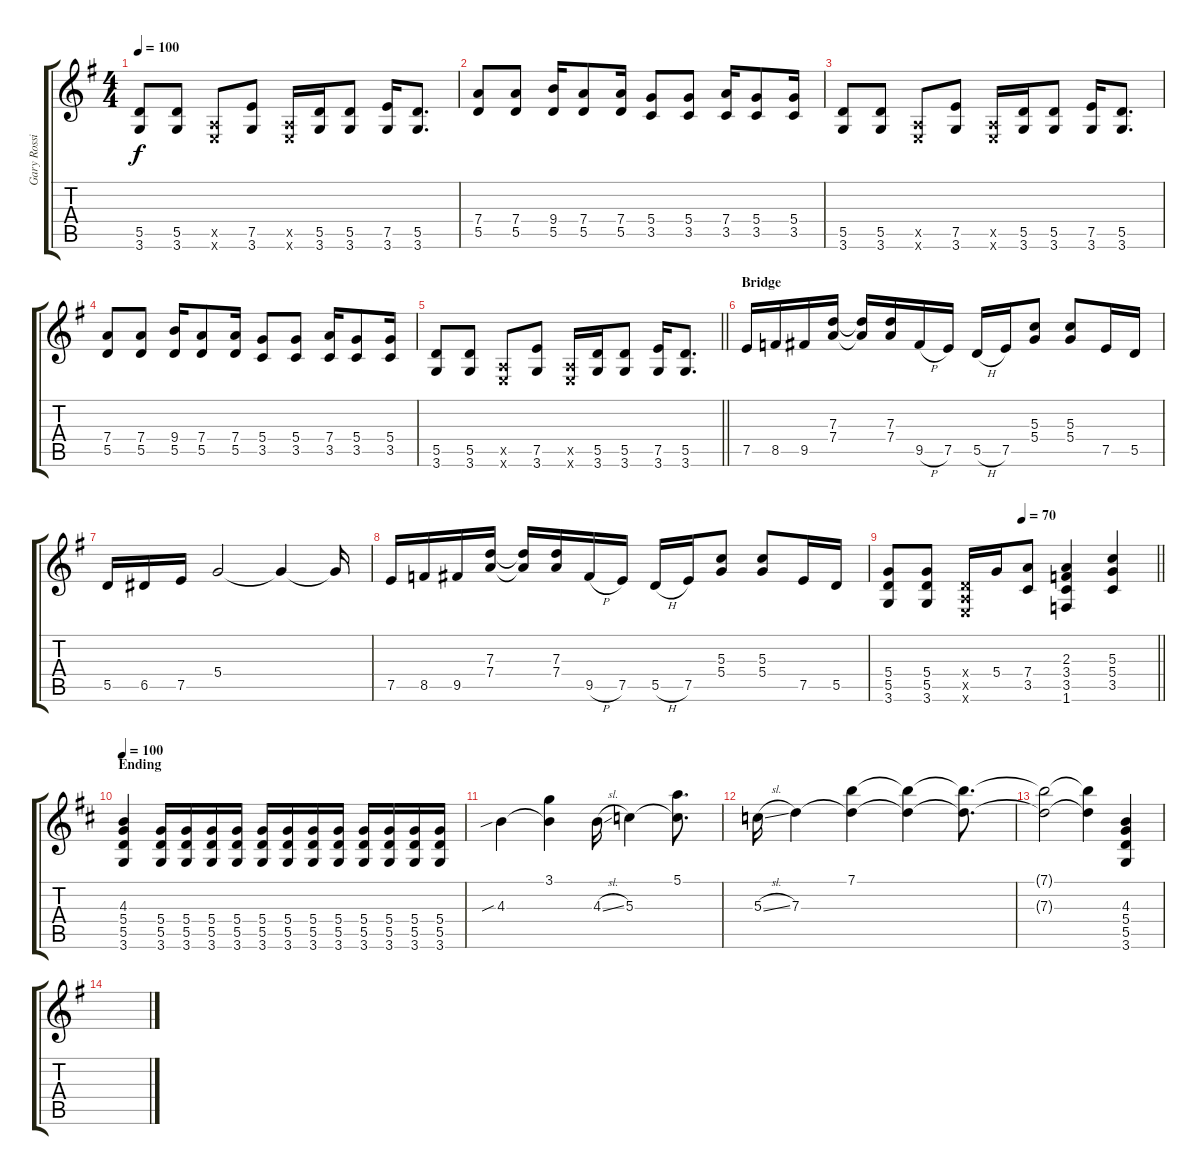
\track ("Gary Rossington" "Gary Rossi") {instrument distortionguitar}
\staff {score tabs}
\tuning (E4 B3 G3 D3 A2 E2) {hide}
\ts (4 4)
\tempo 100
\clef g2
\ks g
(5.5 3.6).8{dy f} (5.5 3.6).8 (0.5{x} 0.6{x}).8 (7.5 3.6).8 (0.5{x} 0.6{x}).16 (5.5 3.6).16 (5.5 3.6).8 (7.5 3.6).16 (5.5 3.6).8{d} |
(7.4 5.5).8 (7.4 5.5).8 (9.4 5.5).16 (7.4 5.5).8 (7.4 5.5).16 (5.4 3.5).8 (5.4 3.5).8 (7.4 3.5).16 (5.4 3.5).8 (5.4 3.5).16 |
(5.5 3.6).8 (5.5 3.6).8 (0.5{x} 0.6{x}).8 (7.5 3.6).8 (0.5{x} 0.6{x}).16 (5.5 3.6).16 (5.5 3.6).8 (7.5 3.6).16 (5.5 3.6).8{d} |
(7.4 5.5).8 (7.4 5.5).8 (9.4 5.5).16 (7.4 5.5).8 (7.4 5.5).16 (5.4 3.5).8 (5.4 3.5).8 (7.4 3.5).16 (5.4 3.5).8 (5.4 3.5).16 |
\barLineRight lightlight
(5.5 3.6).8 (5.5 3.6).8 (0.5{x} 0.6{x}).8 (7.5 3.6).8 (0.5{x} 0.6{x}).16 (5.5 3.6).16 (5.5 3.6).8 (7.5 3.6).16 (5.5 3.6).8{d} |
\section ("" "Bridge")
7.5.16 8.5.16 9.5.16 (7.3 7.4).16 (7.3{t} 7.4{t}).16 (7.3 7.4).16 9.5{h}.16 7.5.16 5.5{h}.16 7.5.16 (5.3 5.4).8 (5.3 5.4).8 7.5.16 5.5.16 |
5.5.16 6.5.16 7.5.16 5.4.2 5.4{t}.4 5.4{t}.16 |
7.5.16 8.5.16 9.5.16 (7.3 7.4).16 (7.3{t} 7.4{t}).16 (7.3 7.4).16 9.5{h}.16 7.5.16 5.5{h}.16 7.5.16 (5.3 5.4).8 (5.3 5.4).8 7.5.16 5.5.16 |
\tempo (70 0.5)
\barLineRight lightlight
(5.4 5.5 3.6).8 (5.4 5.5 3.6).8 (0.4{x} 0.5{x} 0.6{x}).16 5.4.16 (7.4 3.5).8 (2.3 3.4 3.5 1.6).4 (5.3 5.4 3.5).4 |
\section ("" "Ending")
\tempo 100
\ks d
(4.3 5.4 5.5 3.6).4 (5.4 5.5 3.6).16 (5.4 5.5 3.6).16 (5.4 5.5 3.6).16 (5.4 5.5 3.6).16 (5.4 5.5 3.6).16 (5.4 5.5 3.6).16 (5.4 5.5 3.6).16 (5.4 5.5 3.6).16 (5.4 5.5 3.6).16 (5.4 5.5 3.6).16 (5.4 5.5 3.6).16 (5.4 5.5 3.6).16 |
4.3{sib}.4{volume 11} (3.1 4.3{t}).4 4.3{sl}.16 5.3.4 (5.1 5.3{t}).8{d} |
5.3{sl}.16 7.3.4 (7.1 7.3{t}).4 (7.1{t} 7.3{t}).4 (7.1{t} 7.3{t}).8{d} |
(7.1{t} 7.3{t}).2 (7.1{t} 7.3{t}).4 (4.3 5.4 5.5 3.6).4{volume 9} |
\ks g
